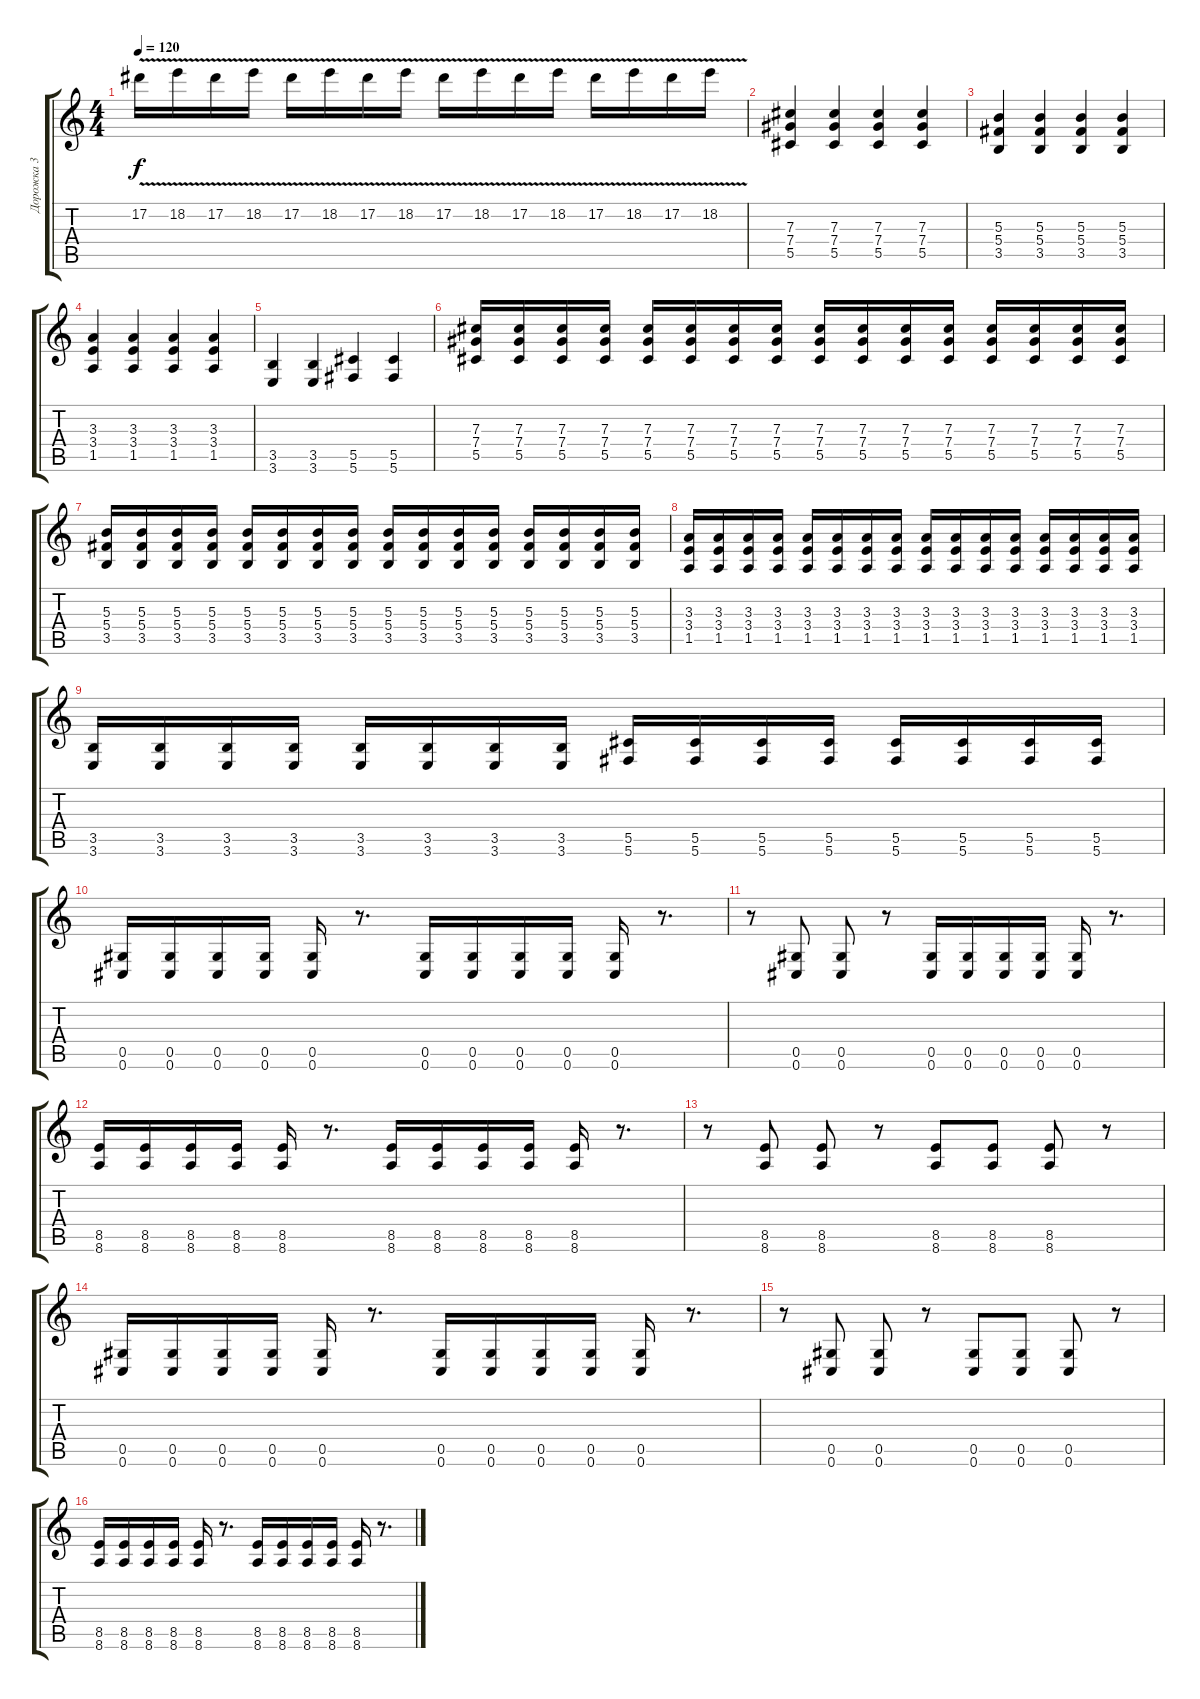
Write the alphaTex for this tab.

\track ("Дорожка 3" "Дорожка 3") {instrument distortionguitar}
\staff {score tabs}
\tuning (Eb4 Bb3 Gb3 Db3 Ab2 Db2) {hide}
\ts (4 4)
\tempo 120
\clef g2
\ks c
17.2{v}.16{dy f} 18.2{v}.16 17.2{v}.16 18.2{v}.16 17.2{v}.16 18.2{v}.16 17.2{v}.16 18.2{v}.16 17.2{v}.16 18.2{v}.16 17.2{v}.16 18.2{v}.16 17.2{v}.16 18.2{v}.16 17.2{v}.16 18.2{v}.16 |
(7.3 7.4 5.5).4 (7.3 7.4 5.5).4 (7.3 7.4 5.5).4 (7.3 7.4 5.5).4 |
(5.3 5.4 3.5).4 (5.3 5.4 3.5).4 (5.3 5.4 3.5).4 (5.3 5.4 3.5).4 |
(3.3 3.4 1.5).4 (3.3 3.4 1.5).4 (3.3 3.4 1.5).4 (3.3 3.4 1.5).4 |
(3.5 3.6).4 (3.5 3.6).4 (5.5 5.6).4 (5.5 5.6).4 |
(7.3 7.4 5.5).16 (7.3 7.4 5.5).16 (7.3 7.4 5.5).16 (7.3 7.4 5.5).16 (7.3 7.4 5.5).16 (7.3 7.4 5.5).16 (7.3 7.4 5.5).16 (7.3 7.4 5.5).16 (7.3 7.4 5.5).16 (7.3 7.4 5.5).16 (7.3 7.4 5.5).16 (7.3 7.4 5.5).16 (7.3 7.4 5.5).16 (7.3 7.4 5.5).16 (7.3 7.4 5.5).16 (7.3 7.4 5.5).16 |
(5.3 5.4 3.5).16 (5.3 5.4 3.5).16 (5.3 5.4 3.5).16 (5.3 5.4 3.5).16 (5.3 5.4 3.5).16 (5.3 5.4 3.5).16 (5.3 5.4 3.5).16 (5.3 5.4 3.5).16 (5.3 5.4 3.5).16 (5.3 5.4 3.5).16 (5.3 5.4 3.5).16 (5.3 5.4 3.5).16 (5.3 5.4 3.5).16 (5.3 5.4 3.5).16 (5.3 5.4 3.5).16 (5.3 5.4 3.5).16 |
(3.3 3.4 1.5).16 (3.3 3.4 1.5).16 (3.3 3.4 1.5).16 (3.3 3.4 1.5).16 (3.3 3.4 1.5).16 (3.3 3.4 1.5).16 (3.3 3.4 1.5).16 (3.3 3.4 1.5).16 (3.3 3.4 1.5).16 (3.3 3.4 1.5).16 (3.3 3.4 1.5).16 (3.3 3.4 1.5).16 (3.3 3.4 1.5).16 (3.3 3.4 1.5).16 (3.3 3.4 1.5).16 (3.3 3.4 1.5).16 |
(3.5 3.6).16 (3.5 3.6).16 (3.5 3.6).16 (3.5 3.6).16 (3.5 3.6).16 (3.5 3.6).16 (3.5 3.6).16 (3.5 3.6).16 (5.5 5.6).16 (5.5 5.6).16 (5.5 5.6).16 (5.5 5.6).16 (5.5 5.6).16 (5.5 5.6).16 (5.5 5.6).16 (5.5 5.6).16 |
(0.5 0.6).16 (0.5 0.6).16 (0.5 0.6).16 (0.5 0.6).16 (0.5 0.6).16 r.8{d} (0.5 0.6).16 (0.5 0.6).16 (0.5 0.6).16 (0.5 0.6).16 (0.5 0.6).16 r.8{d} |
r.8 (0.5 0.6).8 (0.5 0.6).8 r.8 (0.5 0.6).16 (0.5 0.6).16 (0.5 0.6).16 (0.5 0.6).16 (0.5 0.6).16 r.8{d} |
(8.5 8.6).16 (8.5 8.6).16 (8.5 8.6).16 (8.5 8.6).16 (8.5 8.6).16 r.8{d} (8.5 8.6).16 (8.5 8.6).16 (8.5 8.6).16 (8.5 8.6).16 (8.5 8.6).16 r.8{d} |
r.8 (8.5 8.6).8 (8.5 8.6).8 r.8 (8.5 8.6).8 (8.5 8.6).8 (8.5 8.6).8 r.8 |
(0.5 0.6).16 (0.5 0.6).16 (0.5 0.6).16 (0.5 0.6).16 (0.5 0.6).16 r.8{d} (0.5 0.6).16 (0.5 0.6).16 (0.5 0.6).16 (0.5 0.6).16 (0.5 0.6).16 r.8{d} |
r.8 (0.5 0.6).8 (0.5 0.6).8 r.8 (0.5 0.6).8 (0.5 0.6).8 (0.5 0.6).8 r.8 |
(8.5 8.6).16 (8.5 8.6).16 (8.5 8.6).16 (8.5 8.6).16 (8.5 8.6).16 r.8{d} (8.5 8.6).16 (8.5 8.6).16 (8.5 8.6).16 (8.5 8.6).16 (8.5 8.6).16 r.8{d}
